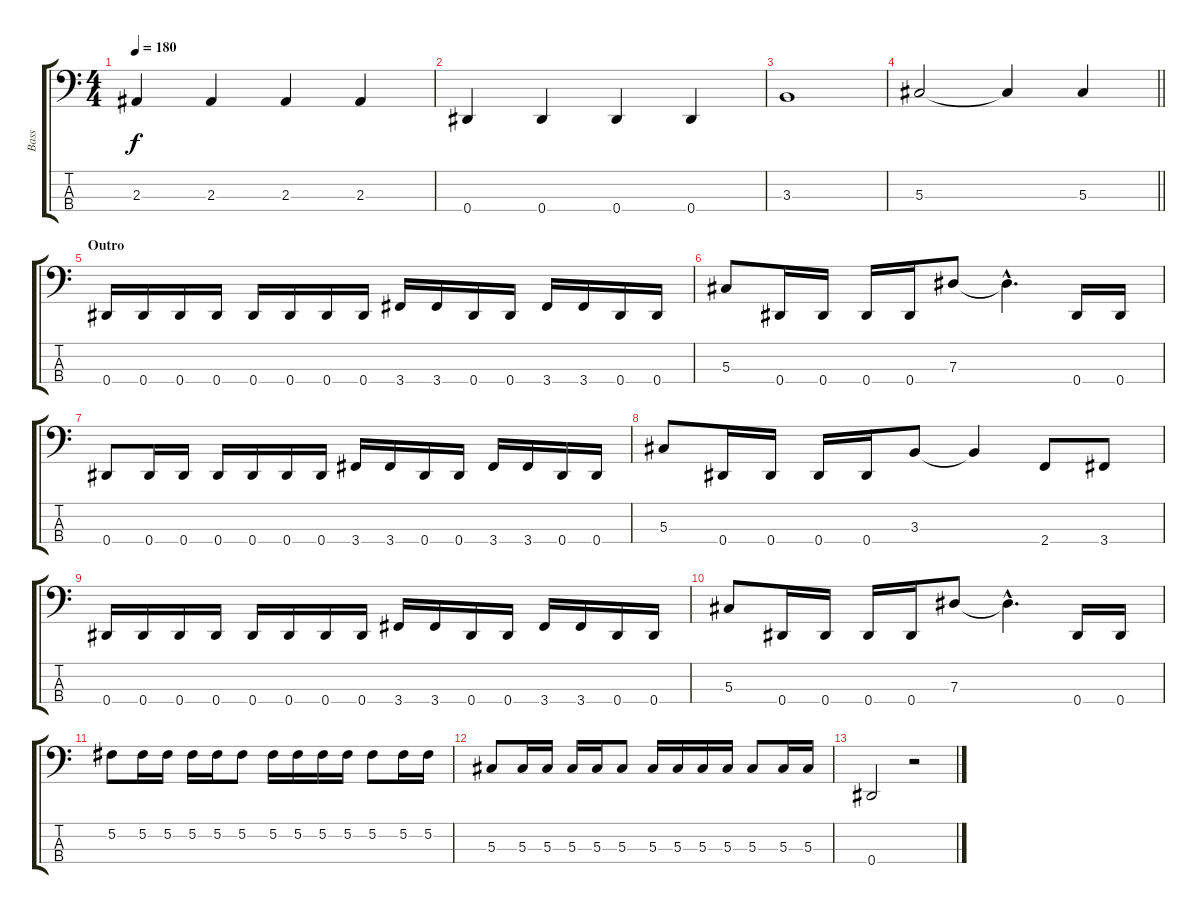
\track ("Bass" "Bass") {instrument electricbasspick}
\staff {score tabs}
\tuning (Gb2 Db2 Ab1 Eb1) {hide}
\ts (4 4)
\tempo 180
\clef f4
\ks c
2.3.4{dy f} 2.3.4 2.3.4 2.3.4 |
0.4.4 0.4.4 0.4.4 0.4.4 |
3.3.1 |
\barLineRight lightlight
5.3.2 5.3{t}.4 5.3.4 |
\section ("" "Outro")
0.4.16 0.4.16 0.4.16 0.4.16 0.4.16 0.4.16 0.4.16 0.4.16 3.4.16 3.4.16 0.4.16 0.4.16 3.4.16 3.4.16 0.4.16 0.4.16 |
5.3.8 0.4.16 0.4.16 0.4.16 0.4.16 7.3.8 7.3{hac t}.4{d} 0.4.16 0.4.16 |
0.4.8 0.4.16 0.4.16 0.4.16 0.4.16 0.4.16 0.4.16 3.4.16 3.4.16 0.4.16 0.4.16 3.4.16 3.4.16 0.4.16 0.4.16 |
5.3.8 0.4.16 0.4.16 0.4.16 0.4.16 3.3.8 3.3{t}.4 2.4.8 3.4.8 |
0.4.16 0.4.16 0.4.16 0.4.16 0.4.16 0.4.16 0.4.16 0.4.16 3.4.16 3.4.16 0.4.16 0.4.16 3.4.16 3.4.16 0.4.16 0.4.16 |
5.3.8 0.4.16 0.4.16 0.4.16 0.4.16 7.3.8 7.3{hac t}.4{d} 0.4.16 0.4.16 |
5.2.8 5.2.16 5.2.16 5.2.16 5.2.16 5.2.8 5.2.16 5.2.16 5.2.16 5.2.16 5.2.8 5.2.16 5.2.16 |
5.3.8 5.3.16 5.3.16 5.3.16 5.3.16 5.3.8 5.3.16 5.3.16 5.3.16 5.3.16 5.3.8 5.3.16 5.3.16 |
0.4.2 r.2
